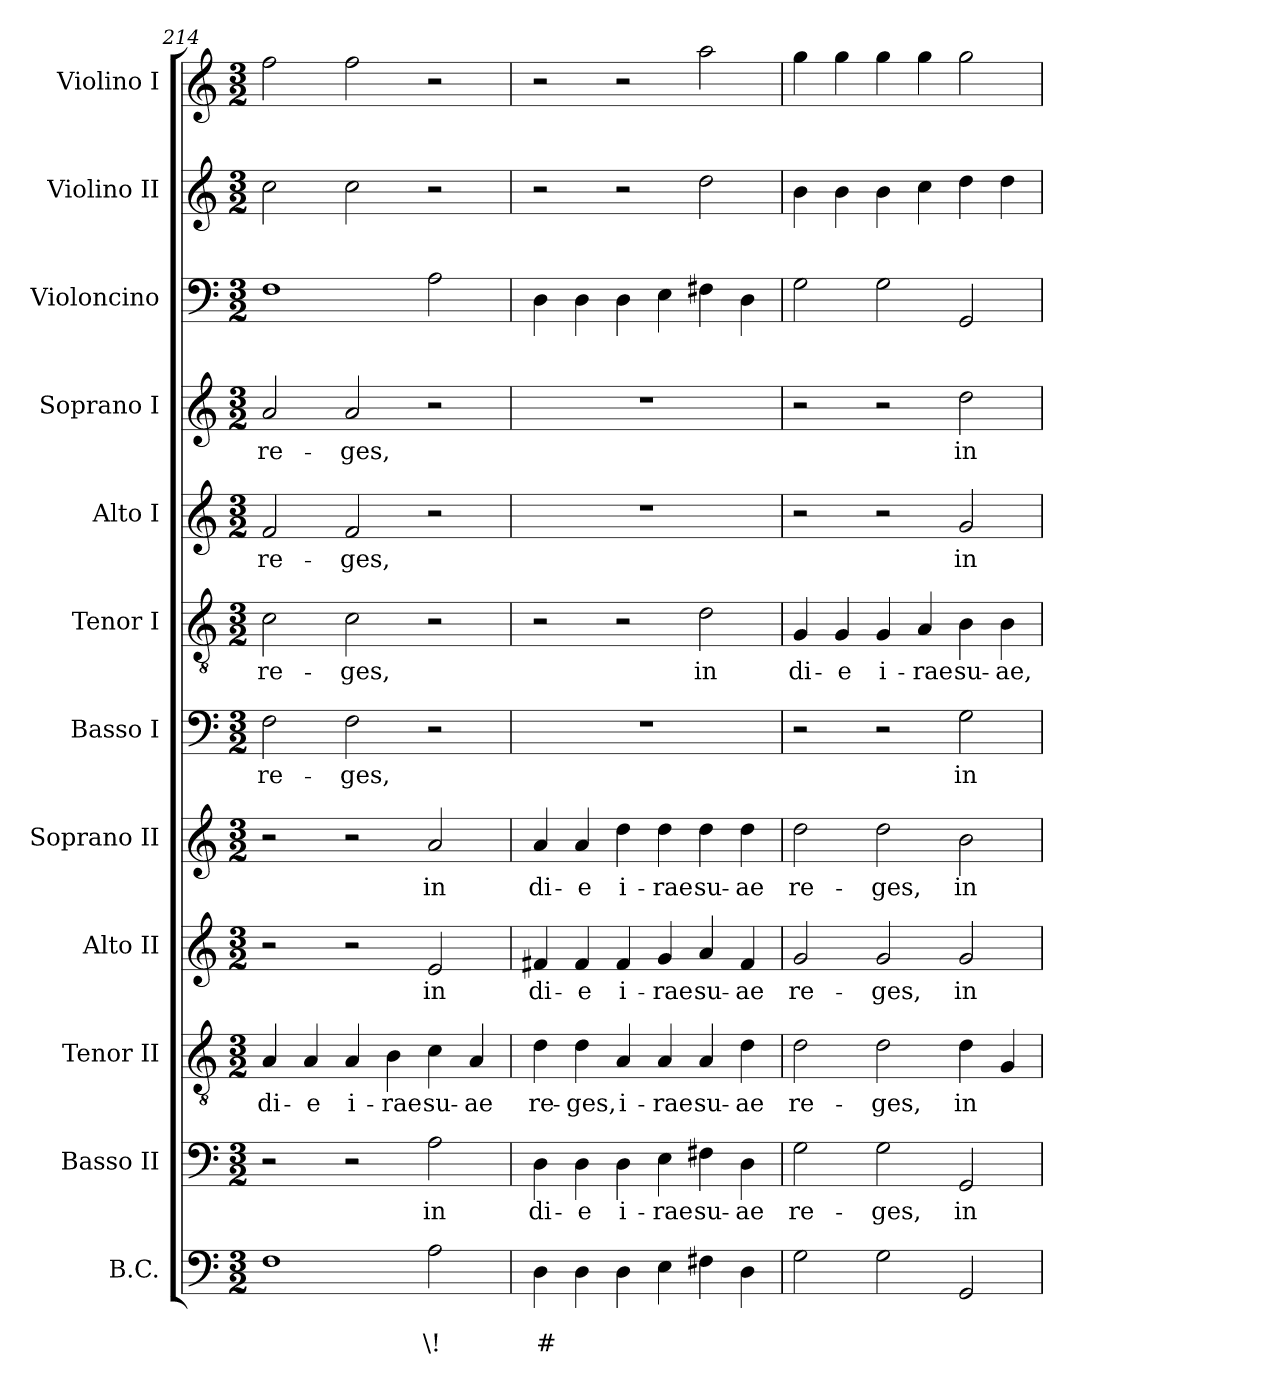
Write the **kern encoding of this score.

**kern	**text	**text	**kern	**text	**kern	**text	**kern	**text	**kern	**text	**kern	**text	**kern	**text	**kern	**text	**kern	**text	**kern	**kern	**kern
*part12	*part12	*part12	*part11	*part11	*part10	*part10	*part9	*part9	*part8	*part8	*part7	*part7	*part6	*part6	*part5	*part5	*part4	*part4	*part3	*part2	*part1
*staff12	*staff12	*staff12	*staff11	*staff11	*staff10	*staff10	*staff9	*staff9	*staff8	*staff8	*staff7	*staff7	*staff6	*staff6	*staff5	*staff5	*staff4	*staff4	*staff3	*staff2	*staff1
*I"B.C.	*	*	*I"Basso II	*	*I"Tenor II	*	*I"Alto II	*	*I"Soprano II	*	*I"Basso I	*	*I"Tenor I	*	*I"Alto I	*	*I"Soprano I	*	*I"Violoncino	*I"Violino II	*I"Violino I
*I'BC	*	*	*I'B 2	*	*I'T 2	*	*I'A 2	*	*I'S 2	*	*I'B 1	*	*I'T 1	*	*I'A 1	*	*I'S 1	*	*I'Vc.	*I'Vln. II	*I'Vln. I
*clefF4	*	*	*clefF4	*	*clefGv2	*	*clefG2	*	*clefG2	*	*clefF4	*	*clefGv2	*	*clefG2	*	*clefG2	*	*clefF4	*clefG2	*clefG2
*k[]	*	*	*k[]	*	*k[]	*	*k[]	*	*k[]	*	*k[]	*	*k[]	*	*k[]	*	*k[]	*	*k[]	*k[]	*k[]
*C:	*	*	*C:	*	*C:	*	*C:	*	*C:	*	*C:	*	*C:	*	*C:	*	*C:	*	*C:	*C:	*C:
*M3/2	*	*	*M3/2	*	*M3/2	*	*M3/2	*	*M3/2	*	*M3/2	*	*M3/2	*	*M3/2	*	*M3/2	*	*M3/2	*M3/2	*M3/2
=214	=214	=214	=214	=214	=214	=214	=214	=214	=214	=214	=214	=214	=214	=214	=214	=214	=214	=214	=214	=214	=214
!	!	!	!	!	!	!LO:LY:b	!	!	!	!	!	!	!	!	!	!	!	!	!	!	!
!	!	!	!	!	!	!	!	!	!	!	!	!LO:LY:b	!	!	!	!	!	!	!	!	!
!	!	!	!	!	!	!	!	!	!	!	!	!	!	!LO:LY:b	!	!	!	!	!	!	!
!	!	!	!	!	!	!	!	!	!	!	!	!	!	!	!	!LO:LY:b	!	!	!	!	!
!	!	!	!	!	!	!	!	!	!	!	!	!	!	!	!	!	!	!LO:LY:b	!	!	!
1F	.	.	2r	.	4A/	di-	2r	.	2r	.	2F\	re-	2c\	re-	2f/	re-	2a/	re-	1F	2cc\	2ff\
!	!	!	!	!	!	!LO:LY:b	!	!	!	!	!	!	!	!	!	!	!	!	!	!	!
.	.	.	.	.	4A/	-e	.	.	.	.	.	.	.	.	.	.	.	.	.	.	.
!	!	!	!	!	!	!LO:LY:b	!	!	!	!	!	!	!	!	!	!	!	!	!	!	!
!	!	!	!	!	!	!	!	!	!	!	!	!LO:LY:b	!	!	!	!	!	!	!	!	!
!	!	!	!	!	!	!	!	!	!	!	!	!	!	!LO:LY:b	!	!	!	!	!	!	!
!	!	!	!	!	!	!	!	!	!	!	!	!	!	!	!	!LO:LY:b	!	!	!	!	!
!	!	!	!	!	!	!	!	!	!	!	!	!	!	!	!	!	!	!LO:LY:b	!	!	!
.	.	.	2r	.	4A/	i-	2r	.	2r	.	2F\	-ges,	2c\	-ges,	2f/	-ges,	2a/	-ges,	.	2cc\	2ff\
!	!	!	!	!	!	!LO:LY:b	!	!	!	!	!	!	!	!	!	!	!	!	!	!	!
.	.	.	.	.	4B\	-rae	.	.	.	.	.	.	.	.	.	.	.	.	.	.	.
!	!	!LO:LY:b	!	!	!	!	!	!	!	!	!	!	!	!	!	!	!	!	!	!	!
!	!	!	!	!LO:LY:b	!	!	!	!	!	!	!	!	!	!	!	!	!	!	!	!	!
!	!	!	!	!	!	!LO:LY:b	!	!	!	!	!	!	!	!	!	!	!	!	!	!	!
!	!	!	!	!	!	!	!	!LO:LY:b	!	!	!	!	!	!	!	!	!	!	!	!	!
!	!	!	!	!	!	!	!	!	!	!LO:LY:b	!	!	!	!	!	!	!	!	!	!	!
2A\	.	\!	2A\	in	4c\	su-	2e/	in	2a/	in	2r	.	2r	.	2r	.	2r	.	2A\	2r	2r
!	!	!	!	!	!	!LO:LY:b	!	!	!	!	!	!	!	!	!	!	!	!	!	!	!
.	.	.	.	.	4A/	-ae	.	.	.	.	.	.	.	.	.	.	.	.	.	.	.
=215	=215	=215	=215	=215	=215	=215	=215	=215	=215	=215	=215	=215	=215	=215	=215	=215	=215	=215	=215	=215	=215
!	!	!LO:LY:b	!	!	!	!	!	!	!	!	!	!	!	!	!	!	!	!	!	!	!
!	!	!	!	!LO:LY:b	!	!	!	!	!	!	!	!	!	!	!	!	!	!	!	!	!
!	!	!	!	!	!	!LO:LY:b	!	!	!	!	!	!	!	!	!	!	!	!	!	!	!
!	!	!	!	!	!	!	!	!LO:LY:b	!	!	!	!	!	!	!	!	!	!	!	!	!
!	!	!	!	!	!	!	!	!	!	!LO:LY:b	!	!	!	!	!	!	!	!	!	!	!
4D\	.	#	4D\	di-	4d\	re-	4f#X/	di-	4a/	di-	1.r	.	2r	.	1.r	.	1.r	.	4D\	2r	2r
!	!	!	!	!LO:LY:b	!	!	!	!	!	!	!	!	!	!	!	!	!	!	!	!	!
!	!	!	!	!	!	!LO:LY:b	!	!	!	!	!	!	!	!	!	!	!	!	!	!	!
!	!	!	!	!	!	!	!	!LO:LY:b	!	!	!	!	!	!	!	!	!	!	!	!	!
!	!	!	!	!	!	!	!	!	!	!LO:LY:b	!	!	!	!	!	!	!	!	!	!	!
4D\	.	.	4D\	-e	4d\	-ges,	4f#/	-e	4a/	-e	.	.	.	.	.	.	.	.	4D\	.	.
!	!	!	!	!LO:LY:b	!	!	!	!	!	!	!	!	!	!	!	!	!	!	!	!	!
!	!	!	!	!	!	!LO:LY:b	!	!	!	!	!	!	!	!	!	!	!	!	!	!	!
!	!	!	!	!	!	!	!	!LO:LY:b	!	!	!	!	!	!	!	!	!	!	!	!	!
!	!	!	!	!	!	!	!	!	!	!LO:LY:b	!	!	!	!	!	!	!	!	!	!	!
4D\	.	.	4D\	i-	4A/	i-	4f#/	i-	4dd\	i-	.	.	2r	.	.	.	.	.	4D\	2r	2r
!	!	!	!	!LO:LY:b	!	!	!	!	!	!	!	!	!	!	!	!	!	!	!	!	!
!	!	!	!	!	!	!LO:LY:b	!	!	!	!	!	!	!	!	!	!	!	!	!	!	!
!	!	!	!	!	!	!	!	!LO:LY:b	!	!	!	!	!	!	!	!	!	!	!	!	!
!	!	!	!	!	!	!	!	!	!	!LO:LY:b	!	!	!	!	!	!	!	!	!	!	!
4E\	.	.	4E\	-rae	4A/	-rae	4g/	-rae	4dd\	-rae	.	.	.	.	.	.	.	.	4E\	.	.
!	!	!	!	!LO:LY:b	!	!	!	!	!	!	!	!	!	!	!	!	!	!	!	!	!
!	!	!	!	!	!	!LO:LY:b	!	!	!	!	!	!	!	!	!	!	!	!	!	!	!
!	!	!	!	!	!	!	!	!LO:LY:b	!	!	!	!	!	!	!	!	!	!	!	!	!
!	!	!	!	!	!	!	!	!	!	!LO:LY:b	!	!	!	!	!	!	!	!	!	!	!
!	!	!	!	!	!	!	!	!	!	!	!	!	!	!LO:LY:b	!	!	!	!	!	!	!
4F#X\	.	.	4F#X\	su-	4A/	su-	4a/	su-	4dd\	su-	.	.	2d\	in	.	.	.	.	4F#X\	2dd\	2aa\
!	!	!	!	!LO:LY:b	!	!	!	!	!	!	!	!	!	!	!	!	!	!	!	!	!
!	!	!	!	!	!	!LO:LY:b	!	!	!	!	!	!	!	!	!	!	!	!	!	!	!
!	!	!	!	!	!	!	!	!LO:LY:b	!	!	!	!	!	!	!	!	!	!	!	!	!
!	!	!	!	!	!	!	!	!	!	!LO:LY:b	!	!	!	!	!	!	!	!	!	!	!
4D\	.	.	4D\	-ae	4d\	-ae	4f#/	-ae	4dd\	-ae	.	.	.	.	.	.	.	.	4D\	.	.
!!LO:PB:g=z
=216	=216	=216	=216	=216	=216	=216	=216	=216	=216	=216	=216	=216	=216	=216	=216	=216	=216	=216	=216	=216	=216
!	!	!	!	!LO:LY:b	!	!	!	!	!	!	!	!	!	!	!	!	!	!	!	!	!
!	!	!	!	!	!	!LO:LY:b	!	!	!	!	!	!	!	!	!	!	!	!	!	!	!
!	!	!	!	!	!	!	!	!LO:LY:b	!	!	!	!	!	!	!	!	!	!	!	!	!
!	!	!	!	!	!	!	!	!	!	!LO:LY:b	!	!	!	!	!	!	!	!	!	!	!
!	!	!	!	!	!	!	!	!	!	!	!	!	!	!LO:LY:b	!	!	!	!	!	!	!
2G\	.	.	2G\	re-	2d\	re-	2g/	re-	2dd\	re-	2r	.	4G/	di-	2r	.	2r	.	2G\	4b\	4gg\
!	!	!	!	!	!	!	!	!	!	!	!	!	!	!LO:LY:b	!	!	!	!	!	!	!
.	.	.	.	.	.	.	.	.	.	.	.	.	4G/	-e	.	.	.	.	.	4b\	4gg\
!	!	!	!	!LO:LY:b	!	!	!	!	!	!	!	!	!	!	!	!	!	!	!	!	!
!	!	!	!	!	!	!LO:LY:b	!	!	!	!	!	!	!	!	!	!	!	!	!	!	!
!	!	!	!	!	!	!	!	!LO:LY:b	!	!	!	!	!	!	!	!	!	!	!	!	!
!	!	!	!	!	!	!	!	!	!	!LO:LY:b	!	!	!	!	!	!	!	!	!	!	!
!	!	!	!	!	!	!	!	!	!	!	!	!	!	!LO:LY:b	!	!	!	!	!	!	!
2G\	.	.	2G\	-ges,	2d\	-ges,	2g/	-ges,	2dd\	-ges,	2r	.	4G/	i-	2r	.	2r	.	2G\	4b\	4gg\
!	!	!	!	!	!	!	!	!	!	!	!	!	!	!LO:LY:b	!	!	!	!	!	!	!
.	.	.	.	.	.	.	.	.	.	.	.	.	4A/	-rae	.	.	.	.	.	4cc\	4gg\
!	!	!	!	!LO:LY:b	!	!	!	!	!	!	!	!	!	!	!	!	!	!	!	!	!
!	!	!	!	!	!	!LO:LY:b	!	!	!	!	!	!	!	!	!	!	!	!	!	!	!
!	!	!	!	!	!	!	!	!LO:LY:b	!	!	!	!	!	!	!	!	!	!	!	!	!
!	!	!	!	!	!	!	!	!	!	!LO:LY:b	!	!	!	!	!	!	!	!	!	!	!
!	!	!	!	!	!	!	!	!	!	!	!	!LO:LY:b	!	!	!	!	!	!	!	!	!
!	!	!	!	!	!	!	!	!	!	!	!	!	!	!LO:LY:b	!	!	!	!	!	!	!
!	!	!	!	!	!	!	!	!	!	!	!	!	!	!	!	!LO:LY:b	!	!	!	!	!
!	!	!	!	!	!	!	!	!	!	!	!	!	!	!	!	!	!	!LO:LY:b	!	!	!
2GG/	.	.	2GG/	in	4d\	in	2g/	in	2b\	in	2G\	in	4B\	su-	2g/	in	2dd\	in	2GG/	4dd\	2gg\
!	!	!	!	!	!	!	!	!	!	!	!	!	!	!LO:LY:b	!	!	!	!	!	!	!
.	.	.	.	.	4G/	.	.	.	.	.	.	.	4B\	-ae,	.	.	.	.	.	4dd\	.
=	=	=	=	=	=	=	=	=	=	=	=	=	=	=	=	=	=	=	=	=	=
*-	*-	*-	*-	*-	*-	*-	*-	*-	*-	*-	*-	*-	*-	*-	*-	*-	*-	*-	*-	*-	*-
